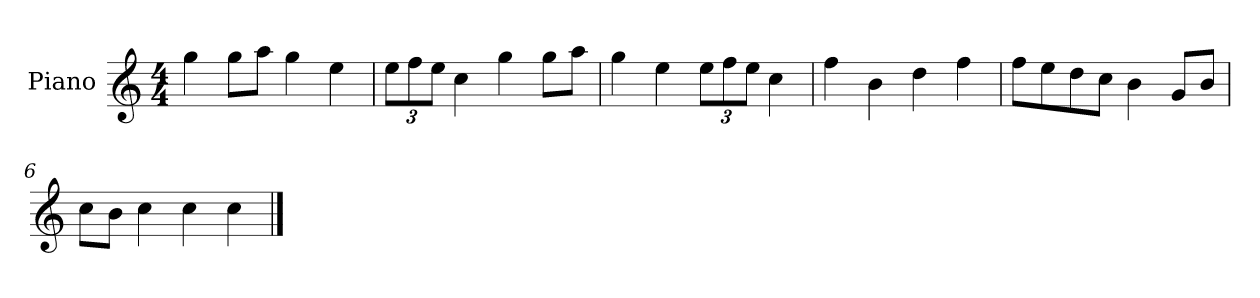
**kern
*part1
*staff1
*I"Piano
*I'P-no
*clefG2
*k[]
*M4/4
*MM90
=1
4gg\
8gg\L
8aa\J
4gg\
4ee\
=2
*Xbrackettup
12ee\L
12ff\
12ee\J
4cc\
4gg\
8gg\L
8aa\J
=3
4gg\
4ee\
12ee\L
12ff\
12ee\J
4cc\
=4
4ff\
4b\
4dd\
4ff\
=5
8ff\L
8ee\
8dd\
8cc\J
4b\
8g/L
8b/J
=6
8cc\L
8b\J
4cc\
4cc\
4cc\
==
*-
